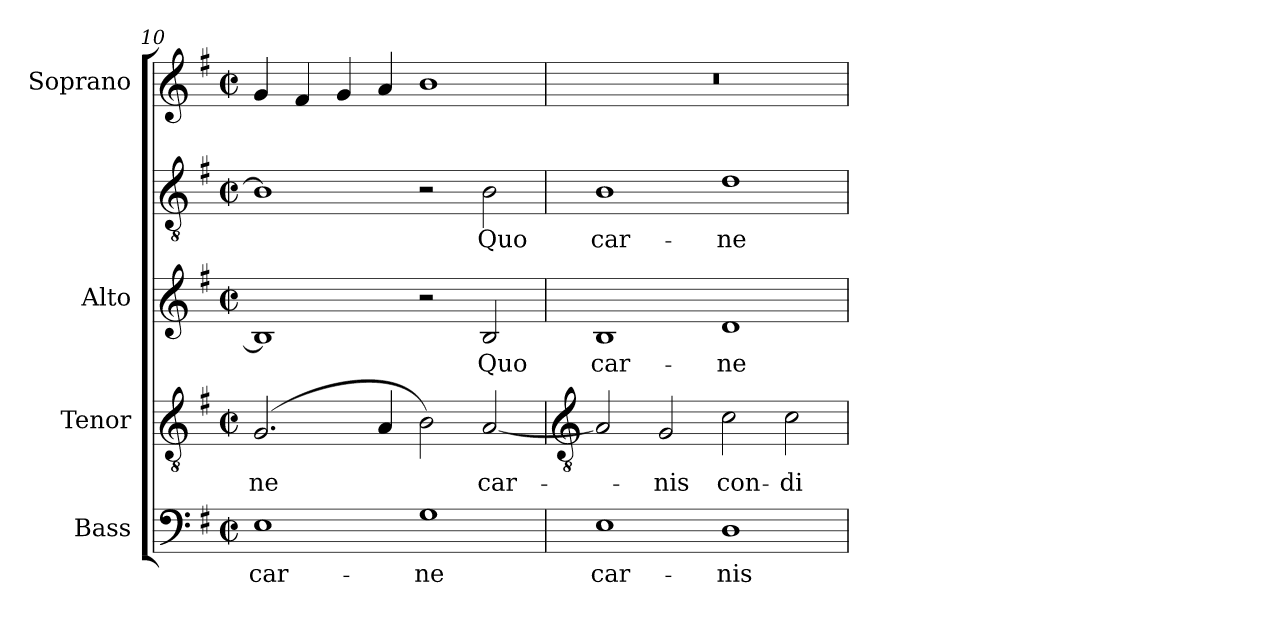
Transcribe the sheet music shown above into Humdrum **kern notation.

**kern	**text	**kern	**text	**kern	**text	**kern	**text	**kern
*part4	*part4	*part3	*part3	*part2	*part2	*part2	*part2	*part1
*staff5	*staff5	*staff4	*staff4	*staff3	*staff3	*staff2	*staff2	*staff1
*I"Bass	*	*I"Tenor	*	*I"Alto	*	*	*	*I"Soprano
*I'B	*	*I'T	*	*I'A	*	*	*	*I'S
*clefF4	*	*clefGv2	*	*	*	*clefGv2	*	*clefG2
*k[f#]	*	*k[f#]	*	*k[f#]	*	*k[f#]	*	*k[f#]
*G:	*	*G:	*	*G:	*	*G:	*	*G:
*M4/2	*	*M4/2	*	*M4/2	*	*M4/2	*	*M4/2
*met(c|)	*	*met(c|)	*	*met(c|)	*	*met(c|)	*	*met(c|)
=10	=10	=10	=10	=10	=10	=10	=10	=10
!	!LO:LY:b	!	!LO:LY:b	!	!	!	!	!
1E	car-	(<2.G	-ne	1B]	.	1B]	.	4g
.	.	.	.	.	.	.	.	4f#
.	.	.	.	.	.	.	.	4g
.	.	4A	.	.	.	.	.	4a
!	!LO:LY:b	!	!	!	!	!	!	!
1G	-ne	2B)	.	2r	.	2r	.	1b
!	!	!	!LO:LY:b	!	!LO:LY:b	!	!LO:LY:b	!
.	.	[2A	car-	2B	Quo	2B	Quo	.
!!LO:LB:g=z
=11	=11	=11	=11	=11	=11	=11	=11	=11
*	*	*clefGv2	*	*	*	*	*	*
!	!LO:LY:b	!	!	!	!LO:LY:b	!	!LO:LY:b	!
1E	car-	2A]	.	1B	car-	1B	car-	0r
!	!	!	!LO:LY:b	!	!	!	!	!
.	.	2G	nis	.	.	.	.	.
!	!LO:LY:b	!	!LO:LY:b	!	!LO:LY:b	!	!LO:LY:b	!
1D	-nis	2c	con-	1d	-ne	1d	-ne	.
!	!	!	!LO:LY:b	!	!	!	!	!
.	.	2c	-di-	.	.	.	.	.
=	=	=	=	=	=	=	=	=
*-	*-	*-	*-	*-	*-	*-	*-	*-
